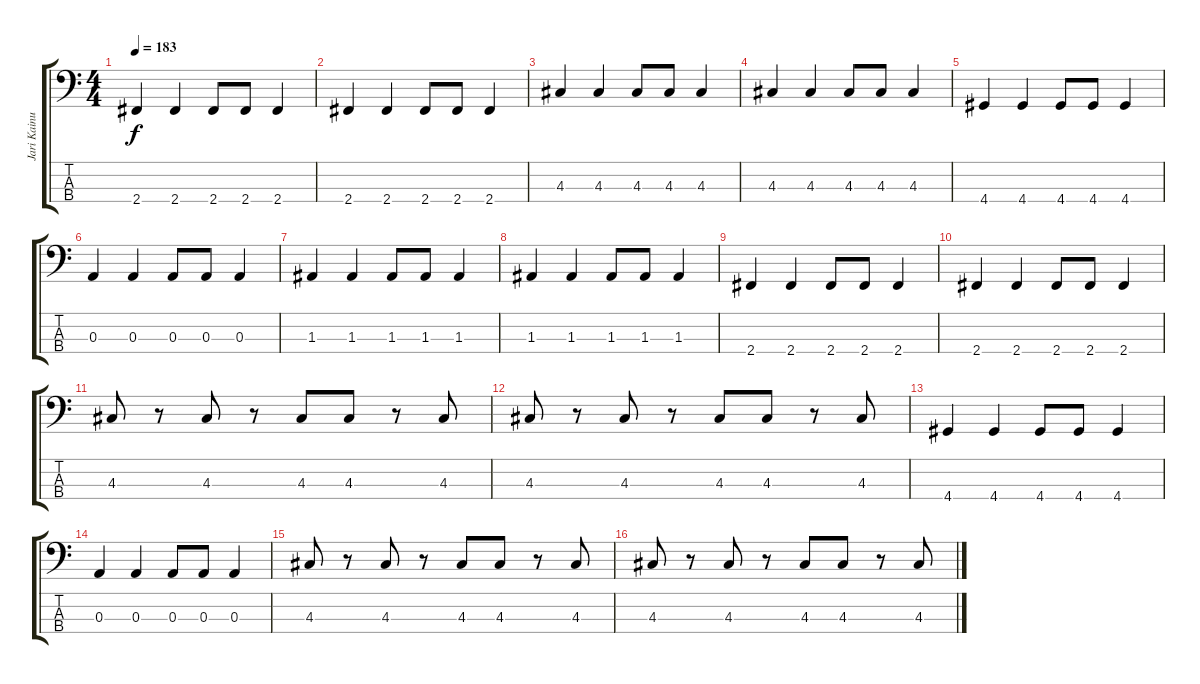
\track ("Jari Kainulannen" "Jari Kainu") {instrument electricbassfinger}
\staff {score tabs}
\tuning (G2 D2 A1 E1) {hide}
\ts (4 4)
\tempo 183
\clef f4
\ks c
2.4.4{dy f} 2.4.4 2.4.8 2.4.8 2.4.4 |
2.4.4 2.4.4 2.4.8 2.4.8 2.4.4 |
4.3.4 4.3.4 4.3.8 4.3.8 4.3.4 |
4.3.4 4.3.4 4.3.8 4.3.8 4.3.4 |
4.4.4 4.4.4 4.4.8 4.4.8 4.4.4 |
0.3.4 0.3.4 0.3.8 0.3.8 0.3.4 |
1.3.4 1.3.4 1.3.8 1.3.8 1.3.4 |
1.3.4 1.3.4 1.3.8 1.3.8 1.3.4 |
2.4.4 2.4.4 2.4.8 2.4.8 2.4.4 |
2.4.4 2.4.4 2.4.8 2.4.8 2.4.4 |
4.3.8 r.8 4.3.8 r.8 4.3.8 4.3.8 r.8 4.3.8 |
4.3.8 r.8 4.3.8 r.8 4.3.8 4.3.8 r.8 4.3.8 |
4.4.4 4.4.4 4.4.8 4.4.8 4.4.4 |
0.3.4 0.3.4 0.3.8 0.3.8 0.3.4 |
4.3.8 r.8 4.3.8 r.8 4.3.8 4.3.8 r.8 4.3.8 |
4.3.8 r.8 4.3.8 r.8 4.3.8 4.3.8 r.8 4.3.8
